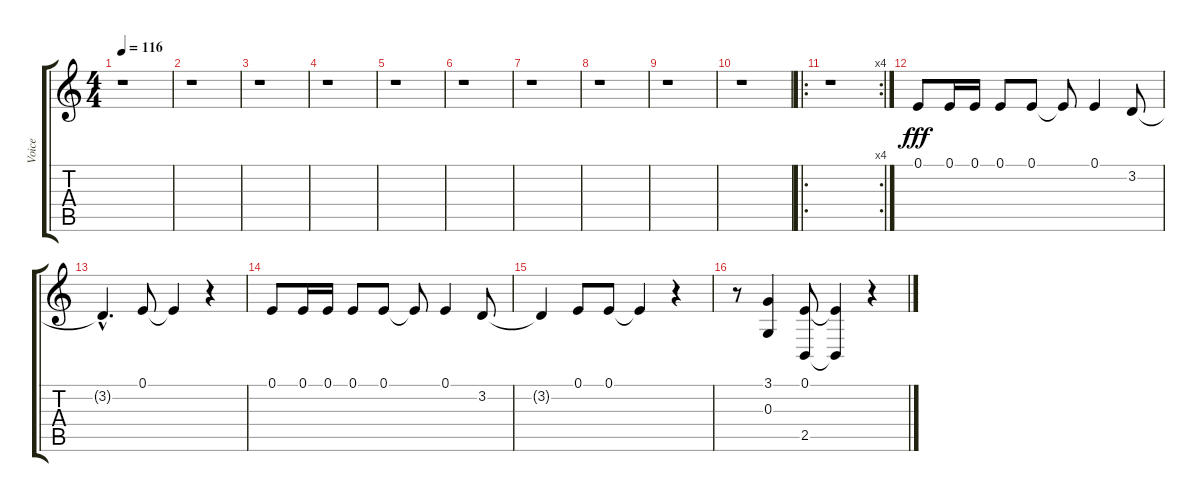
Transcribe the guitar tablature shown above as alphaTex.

\track ("Voice" "Voice") {instrument lead2sawtooth}
\staff {score tabs}
\tuning (E4 B3 G3 D3 A2 E2) {hide}
\ts (4 4)
\tempo 116
\clef g2
\ks c
r.1{dy fff instrument lead2sawtooth} |
r.1 |
r.1 |
r.1 |
r.1 |
r.1 |
r.1 |
r.1 |
r.1 |
r.1 |
\ro
\rc 4
r.1 |
0.1.8 0.1.16 0.1.16 0.1.8 0.1.8 0.1{t}.8 0.1.4 3.2.8 |
3.2{hac t}.4{d} 0.1.8 0.1{t}.4 r.4 |
0.1.8 0.1.16 0.1.16 0.1.8 0.1.8 0.1{t}.8 0.1.4 3.2.8 |
3.2{t}.4 0.1.8 0.1.8 0.1{t}.4 r.4 |
r.8 (3.1 0.3).4 (0.1 2.5).8 (0.1{t} 2.5{t}).4 r.4
